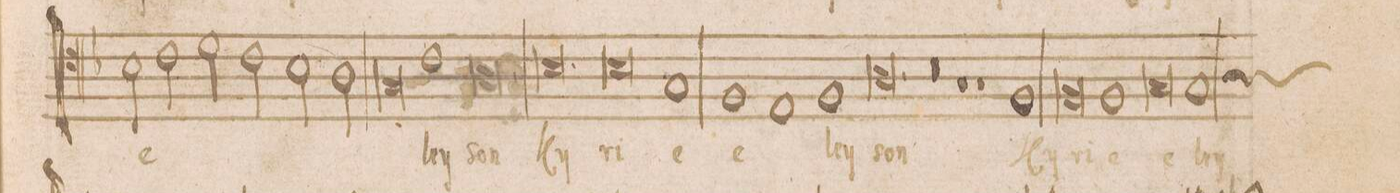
**kern	**text
*I"ALTVS	*
*clefC4	*
*k[b-]	*
*M3/1	*
2B-\	-e
2c\	.
2d\	.
2c\	.
2B-\	.
2A\	.
=39	=39
0G	.
1c	ley-
=40	=40
0.A	-son
=41	=41
0.B-	Ky-
=42	=42
0B-	-ri-
1G	-e
=43	=43
1F	e-
1E	.
1F	-ley-
=44	=44
0.A	-son
=45	=45
0.r	.
=46	=46
1r	.
1r	.
1F	Ky-
=47	=47
0F	-ri-
1F	-e
=48	=48
0G	e-
*custos:A	*
1G	-ley-
=49	=49
*-	*-
